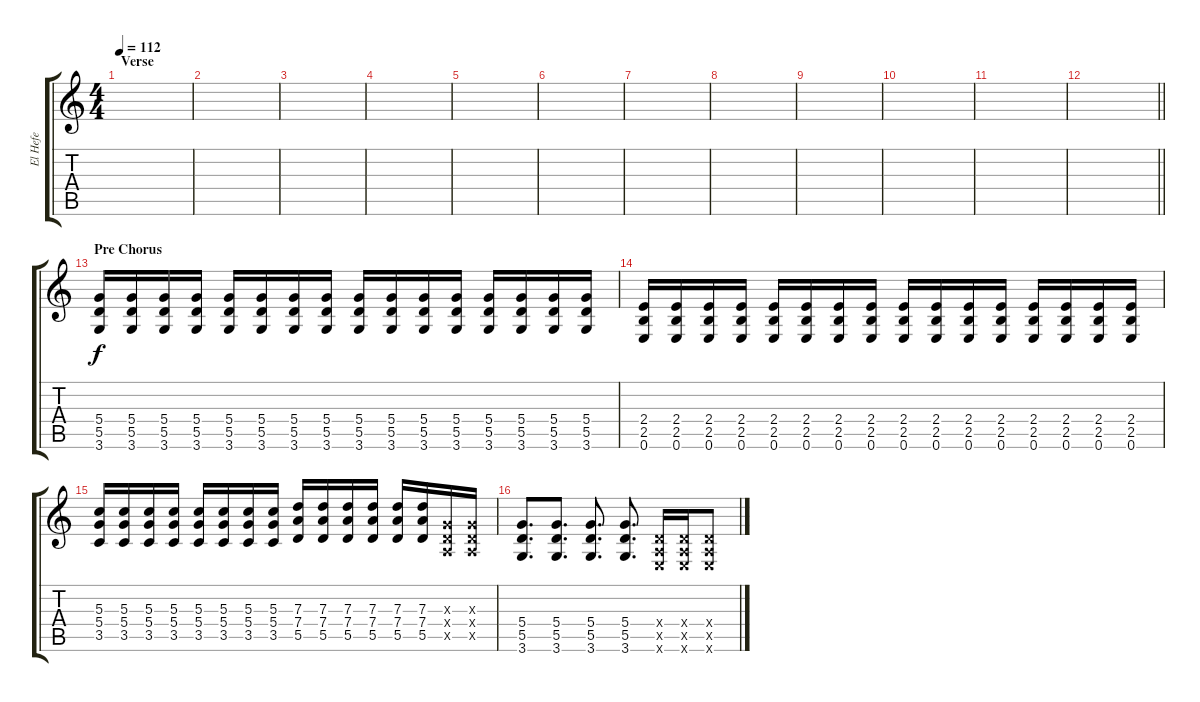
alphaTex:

\track ("El Hefe" "El Hefe") {instrument distortionguitar}
\staff {score tabs}
\tuning (E4 B3 G3 D3 A2 E2) {hide}
\ts (4 4)
\section ("" "Verse")
\tempo 112
\clef g2
\ks c
|
|
|
|
|
|
|
|
|
|
|
\barLineRight lightlight
|
\section ("" "Pre Chorus")
(5.4 5.5 3.6).16 (5.4 5.5 3.6).16 (5.4 5.5 3.6).16 (5.4 5.5 3.6).16 (5.4 5.5 3.6).16 (5.4 5.5 3.6).16 (5.4 5.5 3.6).16 (5.4 5.5 3.6).16 (5.4 5.5 3.6).16 (5.4 5.5 3.6).16 (5.4 5.5 3.6).16 (5.4 5.5 3.6).16 (5.4 5.5 3.6).16 (5.4 5.5 3.6).16 (5.4 5.5 3.6).16 (5.4 5.5 3.6).16 |
(2.4 2.5 0.6).16 (2.4 2.5 0.6).16 (2.4 2.5 0.6).16 (2.4 2.5 0.6).16 (2.4 2.5 0.6).16 (2.4 2.5 0.6).16 (2.4 2.5 0.6).16 (2.4 2.5 0.6).16 (2.4 2.5 0.6).16 (2.4 2.5 0.6).16 (2.4 2.5 0.6).16 (2.4 2.5 0.6).16 (2.4 2.5 0.6).16 (2.4 2.5 0.6).16 (2.4 2.5 0.6).16 (2.4 2.5 0.6).16 |
(5.3 5.4 3.5).16 (5.3 5.4 3.5).16 (5.3 5.4 3.5).16 (5.3 5.4 3.5).16 (5.3 5.4 3.5).16 (5.3 5.4 3.5).16 (5.3 5.4 3.5).16 (5.3 5.4 3.5).16 (7.3 7.4 5.5).16 (7.3 7.4 5.5).16 (7.3 7.4 5.5).16 (7.3 7.4 5.5).16 (7.3 7.4 5.5).16 (7.3 7.4 5.5).16 (0.3{x} 0.4{x} 0.5{x}).16 (0.3{x} 0.4{x} 0.5{x}).16 |
(5.4 5.5 3.6).8{d} (5.4 5.5 3.6).8{d} (5.4 5.5 3.6).8{d} (5.4 5.5 3.6).8{d} (0.4{x} 0.5{x} 0.6{x}).16 (0.4{x} 0.5{x} 0.6{x}).16 (0.4{x} 0.5{x} 0.6{x}).8
